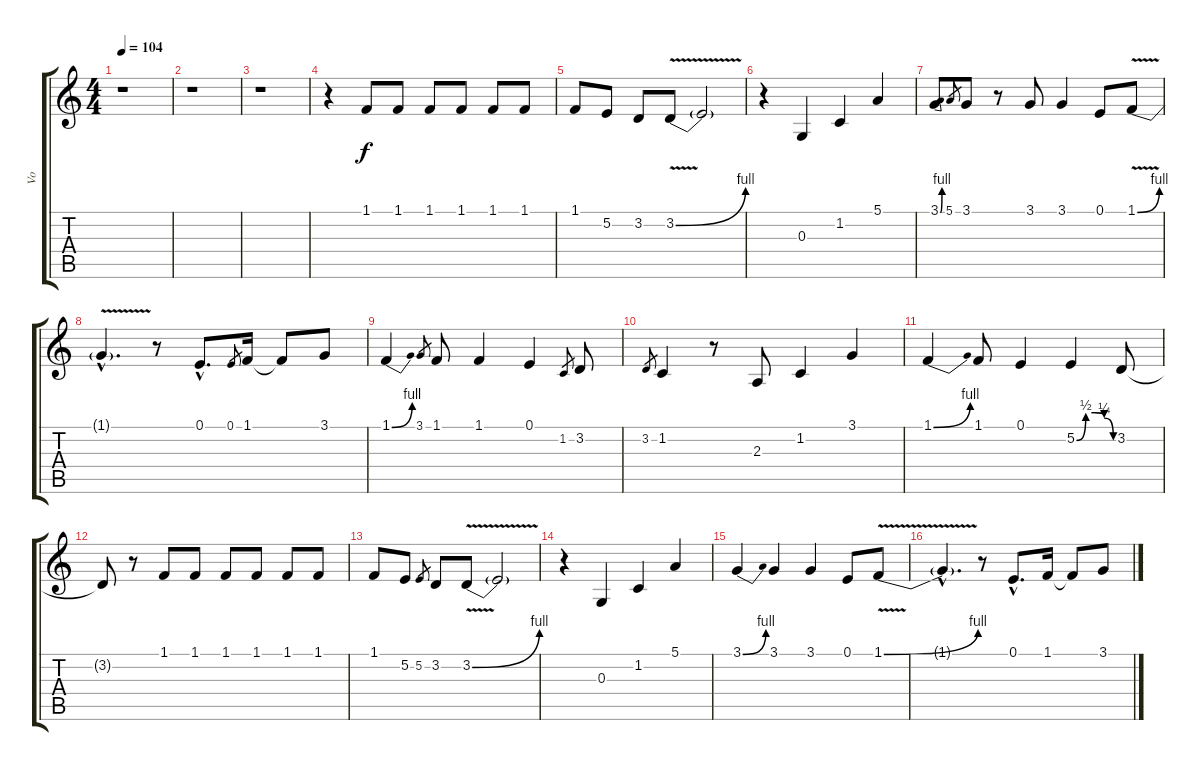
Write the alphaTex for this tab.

\track ("Vo" "Vo") {instrument accordion}
\staff {score tabs}
\tuning (E4 B3 G3 D3 A2 E2) {hide}
\ts (4 4)
\tempo 104
\clef g2
\ks c
r.1{dy f} |
r.1 |
r.1 |
r.4 1.1.8 1.1.8 1.1.8 1.1.8 1.1.8 1.1.8 |
1.1.8 5.2.8 3.2.8 3.2{be (bend 0 0 60 4) v}.8 3.2{t}.2 |
r.4 0.3.4 1.2.4 5.1.4 |
3.1{be (bend 0 0 60 4)}.8 5.1.8{gr} 3.1.8 r.8 3.1.8 3.1.4 0.1.8 1.1{be (bend 0 0 60 4) v}.8 |
1.1{hac t}.4{d} r.8 0.1{hac}.8{d} 0.1.8{gr} 1.1.16 1.1{t}.8 3.1.8 |
1.1{be (bend 0 0 60 4)}.4 3.1.8{gr} 1.1.8 1.1.4 0.1.4 1.2.8{gr} 3.2.8 |
3.2.8{gr} 1.2.4 r.8 2.3.8 1.2.4 3.1.4 |
1.1{be (bend 0 0 60 4)}.4 1.1.8 0.1.4 5.2{be (custom 0 0 15 2 30 2 45 1 60 0)}.4 3.2.8 |
3.2{t}.8 r.8 1.1.8 1.1.8 1.1.8 1.1.8 1.1.8 1.1.8 |
1.1.8 5.2.8 5.2.8{gr} 3.2.8 3.2{be (bend 0 0 60 4) v}.8 3.2{t}.2 |
r.4 0.3.4 1.2.4 5.1.4 |
3.1{be (bend 0 0 60 4)}.4 3.1.4 3.1.4 0.1.8 1.1{be (bend 0 0 60 4) v}.8 |
1.1{hac t}.4{d} r.8 0.1{hac}.8{d} 1.1.16 1.1{t}.8 3.1.8
